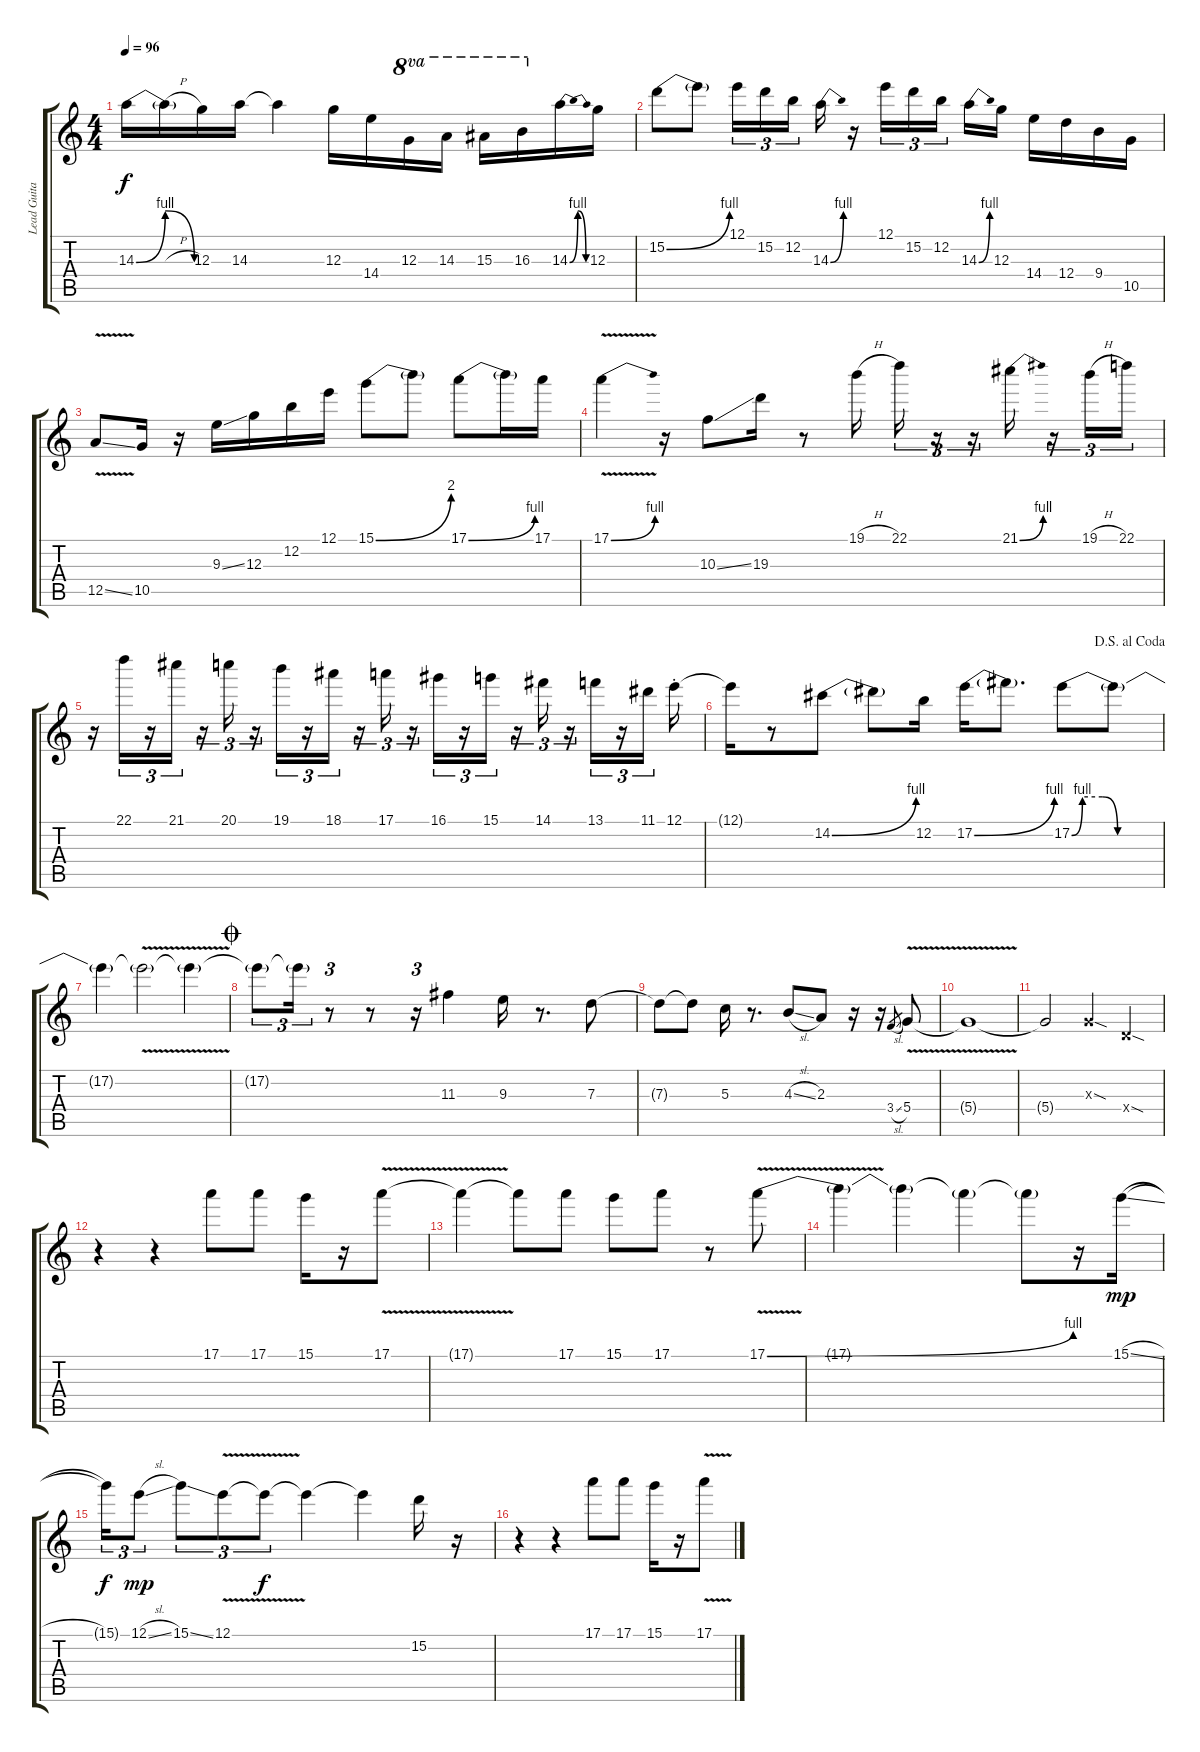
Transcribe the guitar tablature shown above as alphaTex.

\track ("Lead Guitar" "Lead Guita") {instrument distortionguitar}
\staff {score tabs}
\tuning (E4 B3 G3 D3 A2 E2) {hide}
\ts (4 4)
\tempo 96
\clef g2
\ks c
14.3{be (bendrelease 0 0 15 4 15 4 60 0)}.16{dy f} 14.3{h t}.16 12.3.16 14.3.16 14.3{t}.4 12.3.16 14.4.16 12.3.16{ot 8va} 14.3.16{ot 8va} 15.3.16{ot 8va} 16.3.16{ot 8va} 14.3{be (bendrelease 0 0 15 4 15 4 60 0)}.16 12.3.16 |
15.2{be (bend 0 0 60 4)}.8 15.2{t}.8 12.1.16{tu (3 2)} 15.2.16{tu (3 2)} 12.2.16{tu (3 2) beam splitsecondary} 14.3{be (bend 0 0 60 4)}.16 r.16 12.1.16{tu (3 2)} 15.2.16{tu (3 2)} 12.2.16{tu (3 2) beam splitsecondary} 14.3{be (bend 0 0 60 4)}.16 12.3.16 14.4.16 12.4.16 9.4.16 10.5.16 |
12.5{v ss}.8 10.5.16 r.16 9.3{ss}.16 12.3.16 12.2.16 12.1.16 15.1{be (bend 0 0 60 8)}.8 15.1{t}.8 17.1{be (bend 0 0 60 4)}.8 17.1{t}.16 17.1.16 |
17.1{be (bend 0 0 60 4) v}.4 r.16 10.3{ss}.8 19.3.16 r.8 19.1{h}.16 22.1.16{tu (3 2)} r.16{tu (3 2)} r.16{tu (3 2)} 21.1{be (bend 0 0 60 4)}.16 r.16{tu (3 2)} 19.1{h}.16{tu (3 2)} 22.1.16{tu (3 2)} |
r.16 22.1.16{tu (3 2)} r.16{tu (3 2)} 21.1.16{tu (3 2)} r.16{tu (3 2)} 20.1.16{tu (3 2)} r.16{tu (3 2)} 19.1.16{tu (3 2)} r.16{tu (3 2)} 18.1.16{tu (3 2)} r.16{tu (3 2)} 17.1.16{tu (3 2)} r.16{tu (3 2)} 16.1.16{tu (3 2)} r.16{tu (3 2)} 15.1.16{tu (3 2)} r.16{tu (3 2)} 14.1.16{tu (3 2)} r.16{tu (3 2)} 13.1.16{tu (3 2)} r.16{tu (3 2)} 11.1.16{tu (3 2)} 12.1{st}.16 |
\jump dalsegnoalcoda
12.1{t}.16 r.8 14.2{be (bend 0 0 60 4)}.8 14.2{t}.8 12.2.16 17.2{be (bend 0 0 60 4)}.16 17.2{t}.8{d} 17.2{be (custom 0 0 7 4 20 4 30 0 60 0)}.8 17.2{t}.8 |
17.2{t}.4 17.2{v t}.2 17.2{t}.4 |
\jump coda
17.2{t}.8{tu (3 2)} 17.2{t}.16{tu (3 2)} r.8{tu (3 2)} r.8 r.16{tu (3 2)} 11.3.4 9.3.16 r.8{d} 7.3.8 |
7.3{t}.8 7.3{t}.8 5.3.16 r.8{d} 4.3{sl}.8 2.3.8 r.16 r.16 3.4{sl}.8{gr} 5.4{v}.8 |
5.4{t}.1 |
5.4{t}.2 0.3{sod x}.4 0.4{sod x}.4 |
r.4 r.4 17.1.8 17.1.8 15.1.16 r.16 17.1{v}.8 |
17.1{t}.4 17.1{t}.8 17.1.8 15.1.8 17.1.8 r.8 17.1{be (bend 0 0 60 4) v}.8 |
17.1{t}.4 17.1{t}.4 17.1{t}.4 17.1{t}.8 r.16 15.1{sl}.16{dy mp balance 16} |
15.1{t}.16{tu (3 2) dy f} 12.1{sl}.8{tu (3 2) dy mp balance 9} 15.1{ss}.8{tu (3 2) balance 0} 12.1{v}.8{tu (3 2) balance 9} 12.1{t}.8{tu (3 2) dy f} 12.1{t}.4 12.1{t}.4 15.2.16 r.16 |
r.4 r.4 17.1.8 17.1.8 15.1.16 r.16 17.1{v}.8
